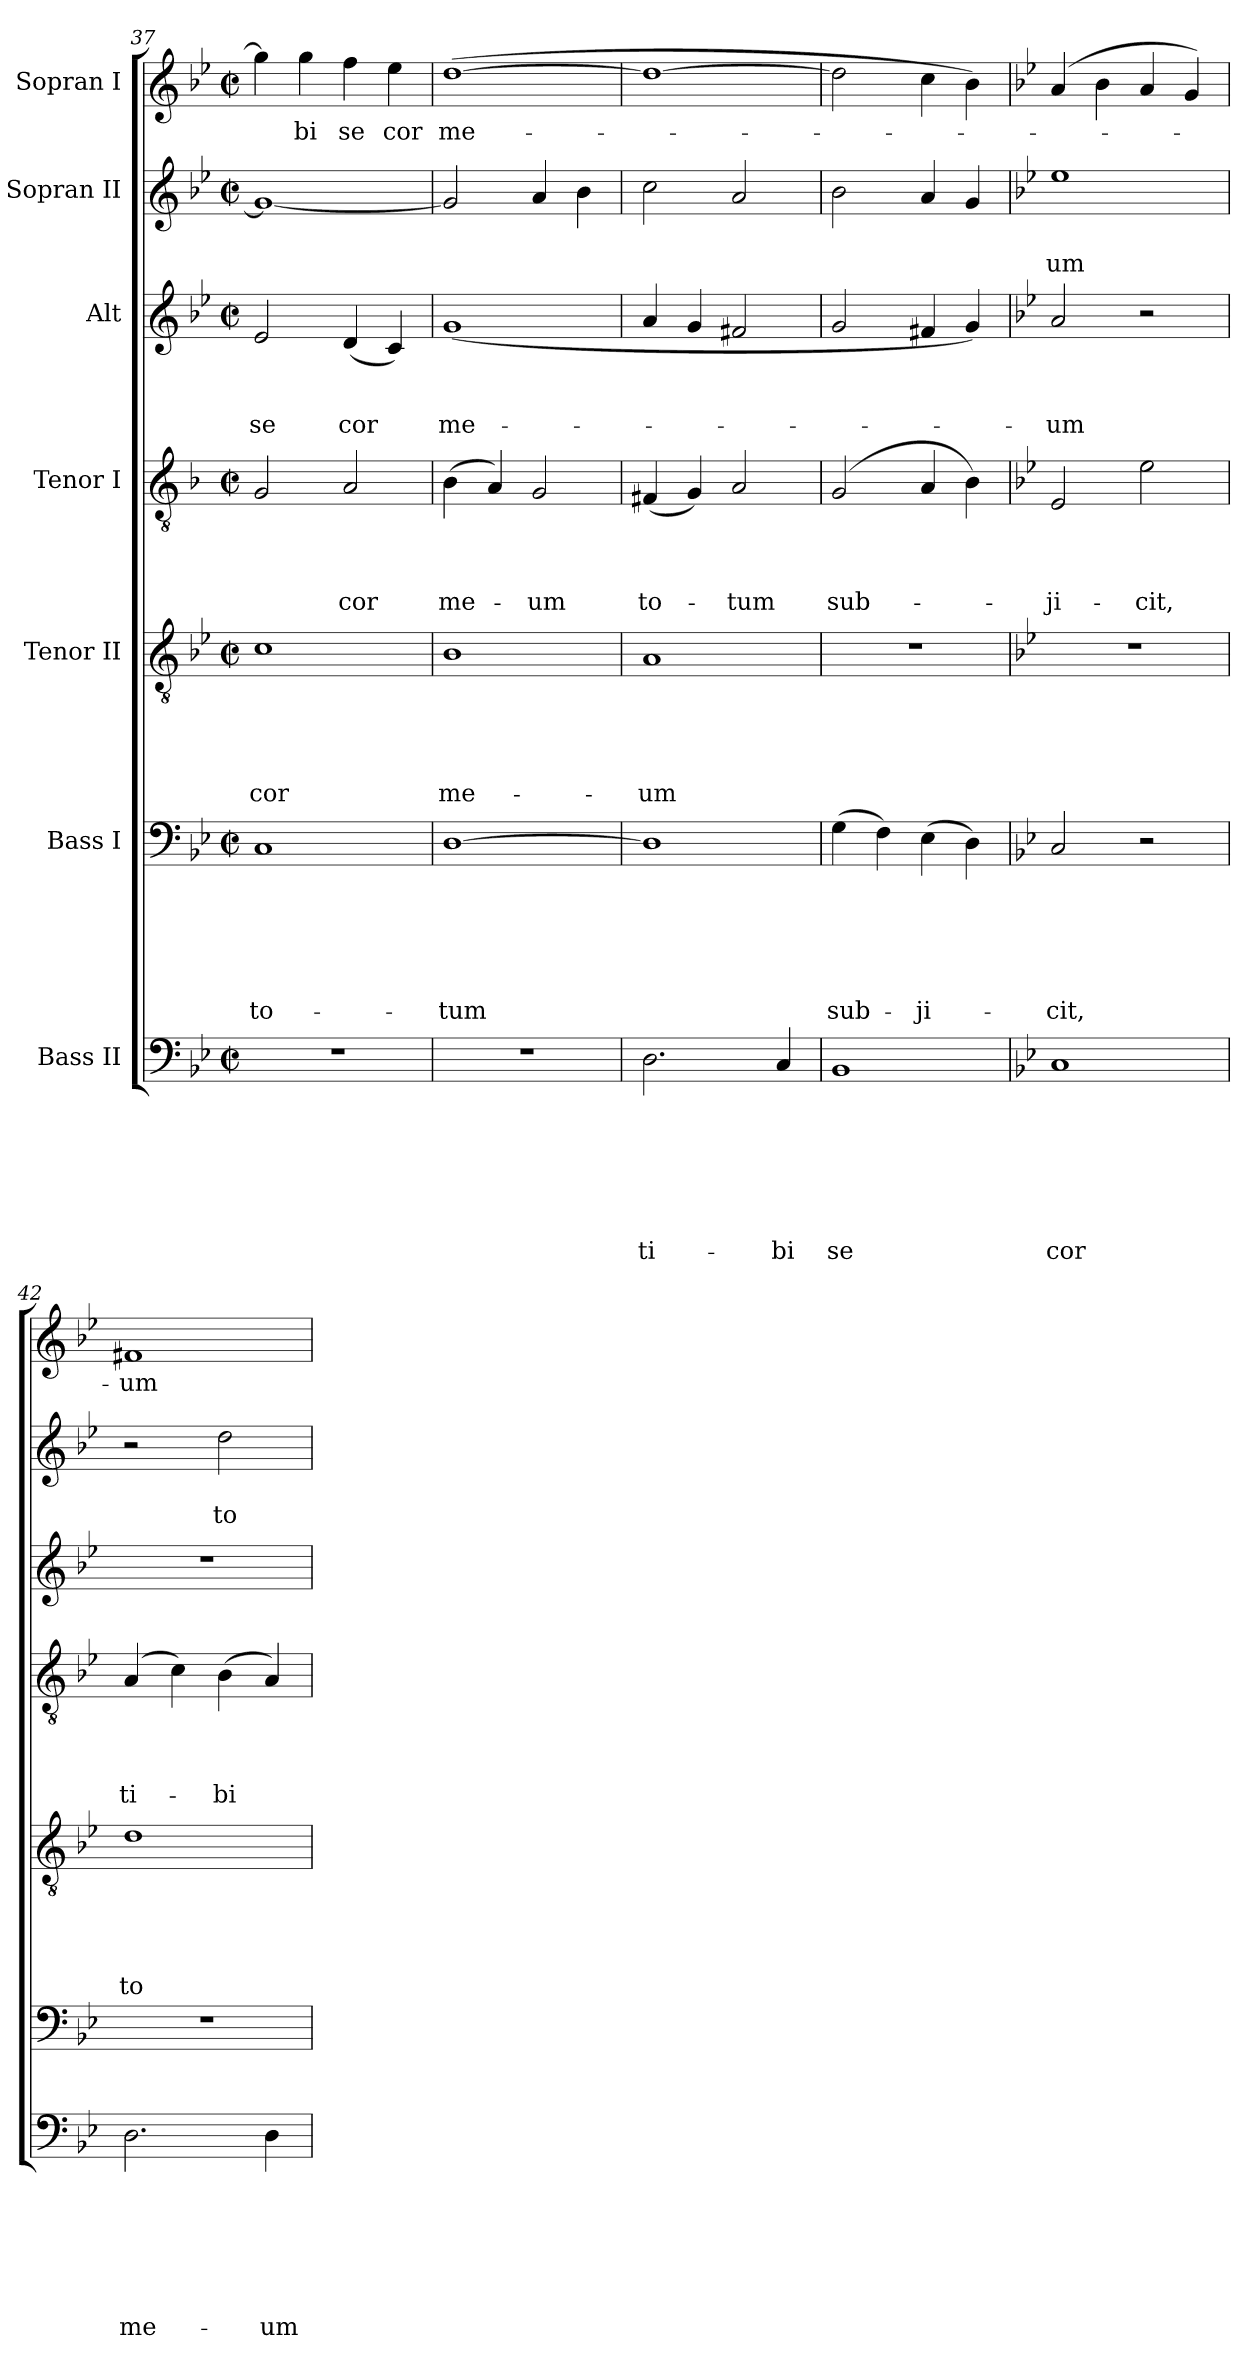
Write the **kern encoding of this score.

**kern	**text	**text	**text	**text	**text	**text	**text	**kern	**text	**text	**text	**text	**text	**text	**kern	**text	**text	**text	**text	**text	**kern	**text	**text	**text	**text	**kern	**text	**text	**text	**kern	**text	**text	**kern	**text
*part7	*part7	*part7	*part7	*part7	*part7	*part7	*part7	*part6	*part6	*part6	*part6	*part6	*part6	*part6	*part5	*part5	*part5	*part5	*part5	*part5	*part4	*part4	*part4	*part4	*part4	*part3	*part3	*part3	*part3	*part2	*part2	*part2	*part1	*part1
*staff7	*staff7	*staff7	*staff7	*staff7	*staff7	*staff7	*staff7	*staff6	*staff6	*staff6	*staff6	*staff6	*staff6	*staff6	*staff5	*staff5	*staff5	*staff5	*staff5	*staff5	*staff4	*staff4	*staff4	*staff4	*staff4	*staff3	*staff3	*staff3	*staff3	*staff2	*staff2	*staff2	*staff1	*staff1
*I"Bass II	*	*	*	*	*	*	*	*I"Bass I	*	*	*	*	*	*	*I"Tenor II	*	*	*	*	*	*I"Tenor I	*	*	*	*	*I"Alt	*	*	*	*I"Sopran II	*	*	*I"Sopran I	*
*clefF4	*	*	*	*	*	*	*	*clefF4	*	*	*	*	*	*	*clefGv2	*	*	*	*	*	*clefGv2	*	*	*	*	*clefG2	*	*	*	*clefG2	*	*	*clefG2	*
*k[b-e-]	*	*	*	*	*	*	*	*k[b-e-]	*	*	*	*	*	*	*k[b-e-]	*	*	*	*	*	*k[b-]	*	*	*	*	*k[b-e-]	*	*	*	*k[b-e-]	*	*	*k[b-e-]	*
*B-:	*	*	*	*	*	*	*	*B-:	*	*	*	*	*	*	*B-:	*	*	*	*	*	*F:	*	*	*	*	*B-:	*	*	*	*B-:	*	*	*B-:	*
*M2/2	*	*	*	*	*	*	*	*M2/2	*	*	*	*	*	*	*M2/2	*	*	*	*	*	*M2/2	*	*	*	*	*M2/2	*	*	*	*M2/2	*	*	*M2/2	*
*met(c|)	*	*	*	*	*	*	*	*met(c|)	*	*	*	*	*	*	*met(c|)	*	*	*	*	*	*met(c|)	*	*	*	*	*met(c|)	*	*	*	*met(c|)	*	*	*met(c|)	*
=37	=37	=37	=37	=37	=37	=37	=37	=37	=37	=37	=37	=37	=37	=37	=37	=37	=37	=37	=37	=37	=37	=37	=37	=37	=37	=37	=37	=37	=37	=37	=37	=37	=37	=37
!	!	!	!	!	!	!	!	!	!	!	!	!	!	!LO:LY:b	!	!	!	!	!	!LO:LY:b	!	!	!	!	!	!	!	!	!LO:LY:b	!	!	!	!	!
1r	.	.	.	.	.	.	.	1C	.	.	.	.	.	to-	1c	.	.	.	.	cor	2G/	.	.	.	.	2e-/	.	.	se	1g_	.	.	4gg\]	.
!	!	!	!	!	!	!	!	!	!	!	!	!	!	!	!	!	!	!	!	!	!	!	!	!	!	!	!	!	!	!	!	!	!	!LO:LY:b
.	.	.	.	.	.	.	.	.	.	.	.	.	.	.	.	.	.	.	.	.	.	.	.	.	.	.	.	.	.	.	.	.	4gg\	-bi
!	!	!	!	!	!	!	!	!	!	!	!	!	!	!	!	!	!	!	!	!	!	!	!	!	!LO:LY:b	!	!	!	!LO:LY:b	!	!	!	!	!LO:LY:b
.	.	.	.	.	.	.	.	.	.	.	.	.	.	.	.	.	.	.	.	.	2A/	.	.	.	cor	(<4d/	.	.	cor	.	.	.	4ff\	se
!	!	!	!	!	!	!	!	!	!	!	!	!	!	!	!	!	!	!	!	!	!	!	!	!	!	!	!	!	!	!	!	!	!	!LO:LY:b
.	.	.	.	.	.	.	.	.	.	.	.	.	.	.	.	.	.	.	.	.	.	.	.	.	.	4c/)	.	.	.	.	.	.	4ee-\	cor
=38	=38	=38	=38	=38	=38	=38	=38	=38	=38	=38	=38	=38	=38	=38	=38	=38	=38	=38	=38	=38	=38	=38	=38	=38	=38	=38	=38	=38	=38	=38	=38	=38	=38	=38
!	!	!	!	!	!	!	!	!	!	!	!	!	!	!LO:LY:b	!	!	!	!	!	!LO:LY:b	!	!	!	!	!LO:LY:b	!	!	!	!LO:LY:b	!	!	!	!	!LO:LY:b
1r	.	.	.	.	.	.	.	[>1D	.	.	.	.	.	-tum	1B-	.	.	.	.	me-	(>4B-\	.	.	.	me-	(<1g	.	.	me-	2g/]	.	.	(>[>1dd	me-
.	.	.	.	.	.	.	.	.	.	.	.	.	.	.	.	.	.	.	.	.	4A/)	.	.	.	.	.	.	.	.	.	.	.	.	.
!	!	!	!	!	!	!	!	!	!	!	!	!	!	!	!	!	!	!	!	!	!	!	!	!	!LO:LY:b	!	!	!	!	!	!	!	!	!
.	.	.	.	.	.	.	.	.	.	.	.	.	.	.	.	.	.	.	.	.	2G/	.	.	.	-um	.	.	.	.	4a/	.	.	.	.
.	.	.	.	.	.	.	.	.	.	.	.	.	.	.	.	.	.	.	.	.	.	.	.	.	.	.	.	.	.	4b-\	.	.	.	.
=39	=39	=39	=39	=39	=39	=39	=39	=39	=39	=39	=39	=39	=39	=39	=39	=39	=39	=39	=39	=39	=39	=39	=39	=39	=39	=39	=39	=39	=39	=39	=39	=39	=39	=39
!	!	!	!	!	!	!	!LO:LY:b	!	!	!	!	!	!	!	!	!	!	!	!	!LO:LY:b	!	!	!	!	!LO:LY:b	!	!	!	!	!	!	!	!	!
2.D\	.	.	.	.	.	.	ti-	1D]	.	.	.	.	.	.	1A	.	.	.	.	-um	(<4F#X/	.	.	.	to-	4a/	.	.	.	2cc\	.	.	1dd_	.
.	.	.	.	.	.	.	.	.	.	.	.	.	.	.	.	.	.	.	.	.	4G/)	.	.	.	.	4g/	.	.	.	.	.	.	.	.
!	!	!	!	!	!	!	!	!	!	!	!	!	!	!	!	!	!	!	!	!	!	!	!	!	!LO:LY:b	!	!	!	!	!	!	!	!	!
.	.	.	.	.	.	.	.	.	.	.	.	.	.	.	.	.	.	.	.	.	2A/	.	.	.	-tum	2f#X/	.	.	.	2a/	.	.	.	.
!	!	!	!	!	!	!	!LO:LY:b	!	!	!	!	!	!	!	!	!	!	!	!	!	!	!	!	!	!	!	!	!	!	!	!	!	!	!
4C/	.	.	.	.	.	.	-bi	.	.	.	.	.	.	.	.	.	.	.	.	.	.	.	.	.	.	.	.	.	.	.	.	.	.	.
=40	=40	=40	=40	=40	=40	=40	=40	=40	=40	=40	=40	=40	=40	=40	=40	=40	=40	=40	=40	=40	=40	=40	=40	=40	=40	=40	=40	=40	=40	=40	=40	=40	=40	=40
!	!	!	!	!	!	!	!LO:LY:b	!	!	!	!	!	!	!LO:LY:b	!	!	!	!	!	!	!	!	!	!	!LO:LY:b	!	!	!	!	!	!	!	!	!
1BB-	.	.	.	.	.	.	se	(>4G\	.	.	.	.	.	sub-	1r	.	.	.	.	.	(2G/	.	.	.	sub-	2g/	.	.	.	2b-\	.	.	2dd\]	.
.	.	.	.	.	.	.	.	4F\)	.	.	.	.	.	.	.	.	.	.	.	.	.	.	.	.	.	.	.	.	.	.	.	.	.	.
!	!	!	!	!	!	!	!	!	!	!	!	!	!	!LO:LY:b	!	!	!	!	!	!	!	!	!	!	!	!	!	!	!	!	!	!	!	!
.	.	.	.	.	.	.	.	(>4E-\	.	.	.	.	.	-ji-	.	.	.	.	.	.	4A/	.	.	.	.	4f#X/	.	.	.	4a/	.	.	4cc\	.
.	.	.	.	.	.	.	.	4D\)	.	.	.	.	.	.	.	.	.	.	.	.	4B-\)	.	.	.	.	4g/)	.	.	.	4g/	.	.	4b-\)	.
!!LO:PB:g=z
=41	=41	=41	=41	=41	=41	=41	=41	=41	=41	=41	=41	=41	=41	=41	=41	=41	=41	=41	=41	=41	=41	=41	=41	=41	=41	=41	=41	=41	=41	=41	=41	=41	=41	=41
*	*	*	*	*	*	*	*	*	*	*	*	*	*	*	*	*	*	*	*	*	*k[b-e-]	*	*	*	*	*	*	*	*	*	*	*	*	*
*	*	*	*	*	*	*	*	*	*	*	*	*	*	*	*	*	*	*	*	*	*B-:	*	*	*	*	*	*	*	*	*	*	*	*	*
!	!	!	!	!	!	!	!LO:LY:b	!	!	!	!	!	!	!LO:LY:b	!	!	!	!	!	!	!	!	!	!	!LO:LY:b	!	!	!	!LO:LY:b	!	!	!LO:LY:b	!	!
1C	.	.	.	.	.	.	cor	2C/	.	.	.	.	.	-cit,	1r	.	.	.	.	.	2E-/	.	.	.	-ji-	2a/	.	.	-um	1ee-	.	-um	(4a/	.
.	.	.	.	.	.	.	.	.	.	.	.	.	.	.	.	.	.	.	.	.	.	.	.	.	.	.	.	.	.	.	.	.	4b-\	.
!	!	!	!	!	!	!	!	!	!	!	!	!	!	!	!	!	!	!	!	!	!	!	!	!	!LO:LY:b	!	!	!	!	!	!	!	!	!
.	.	.	.	.	.	.	.	2r	.	.	.	.	.	.	.	.	.	.	.	.	2e-\	.	.	.	-cit,	2r	.	.	.	.	.	.	4a/	.
.	.	.	.	.	.	.	.	.	.	.	.	.	.	.	.	.	.	.	.	.	.	.	.	.	.	.	.	.	.	.	.	.	4g/)	.
=42	=42	=42	=42	=42	=42	=42	=42	=42	=42	=42	=42	=42	=42	=42	=42	=42	=42	=42	=42	=42	=42	=42	=42	=42	=42	=42	=42	=42	=42	=42	=42	=42	=42	=42
!	!	!	!	!	!	!	!LO:LY:b	!	!	!	!	!	!	!	!	!	!	!	!	!LO:LY:b	!	!	!	!	!LO:LY:b	!	!	!	!	!	!	!	!	!LO:LY:b
2.D\	.	.	.	.	.	.	me-	1r	.	.	.	.	.	.	1d	.	.	.	.	to-	(4A/	.	.	.	ti-	1r	.	.	.	2r	.	.	1f#X	-um
.	.	.	.	.	.	.	.	.	.	.	.	.	.	.	.	.	.	.	.	.	4c\)	.	.	.	.	.	.	.	.	.	.	.	.	.
!	!	!	!	!	!	!	!	!	!	!	!	!	!	!	!	!	!	!	!	!	!	!	!	!	!LO:LY:b	!	!	!	!	!	!	!LO:LY:b	!	!
.	.	.	.	.	.	.	.	.	.	.	.	.	.	.	.	.	.	.	.	.	(>4B-\	.	.	.	-bi	.	.	.	.	2dd\	.	to-	.	.
!	!	!	!	!	!	!	!LO:LY:b	!	!	!	!	!	!	!	!	!	!	!	!	!	!	!	!	!	!	!	!	!	!	!	!	!	!	!
4D\	.	.	.	.	.	.	-um	.	.	.	.	.	.	.	.	.	.	.	.	.	4A/)	.	.	.	.	.	.	.	.	.	.	.	.	.
=	=	=	=	=	=	=	=	=	=	=	=	=	=	=	=	=	=	=	=	=	=	=	=	=	=	=	=	=	=	=	=	=	=	=
*-	*-	*-	*-	*-	*-	*-	*-	*-	*-	*-	*-	*-	*-	*-	*-	*-	*-	*-	*-	*-	*-	*-	*-	*-	*-	*-	*-	*-	*-	*-	*-	*-	*-	*-
